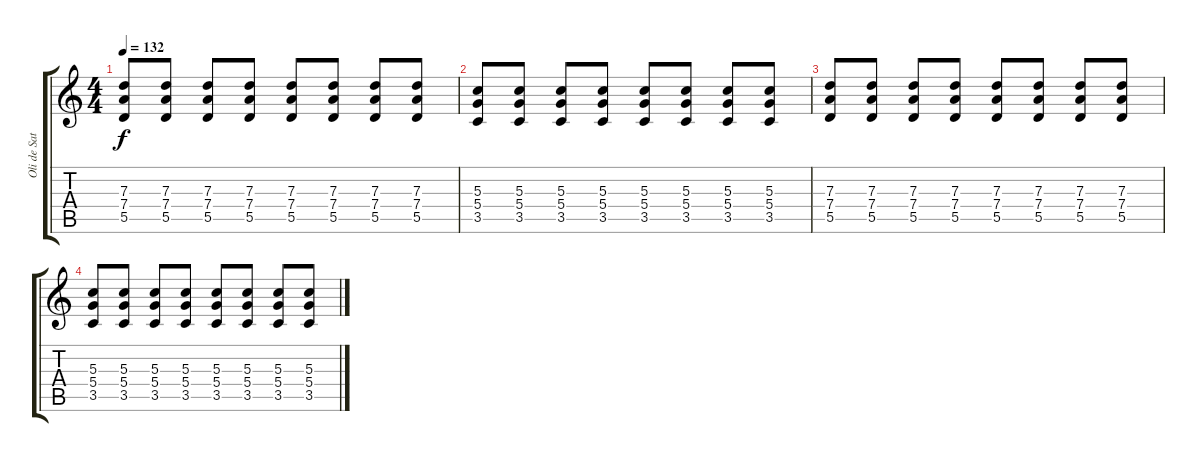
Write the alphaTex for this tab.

\track ("Oli de Sat" "Oli de Sat") {instrument distortionguitar}
\staff {score tabs}
\tuning (E4 B3 G3 D3 A2 E2) {hide}
\ts (4 4)
\tempo 132
\clef g2
\ks c
(7.3 7.4 5.5).8{dy f} (7.3 7.4 5.5).8 (7.3 7.4 5.5).8 (7.3 7.4 5.5).8 (7.3 7.4 5.5).8 (7.3 7.4 5.5).8 (7.3 7.4 5.5).8 (7.3 7.4 5.5).8 |
(5.3 5.4 3.5).8 (5.3 5.4 3.5).8 (5.3 5.4 3.5).8 (5.3 5.4 3.5).8 (5.3 5.4 3.5).8 (5.3 5.4 3.5).8 (5.3 5.4 3.5).8 (5.3 5.4 3.5).8 |
(7.3 7.4 5.5).8 (7.3 7.4 5.5).8 (7.3 7.4 5.5).8 (7.3 7.4 5.5).8 (7.3 7.4 5.5).8 (7.3 7.4 5.5).8 (7.3 7.4 5.5).8 (7.3 7.4 5.5).8 |
(5.3 5.4 3.5).8 (5.3 5.4 3.5).8 (5.3 5.4 3.5).8 (5.3 5.4 3.5).8 (5.3 5.4 3.5).8 (5.3 5.4 3.5).8 (5.3 5.4 3.5).8 (5.3 5.4 3.5).8
